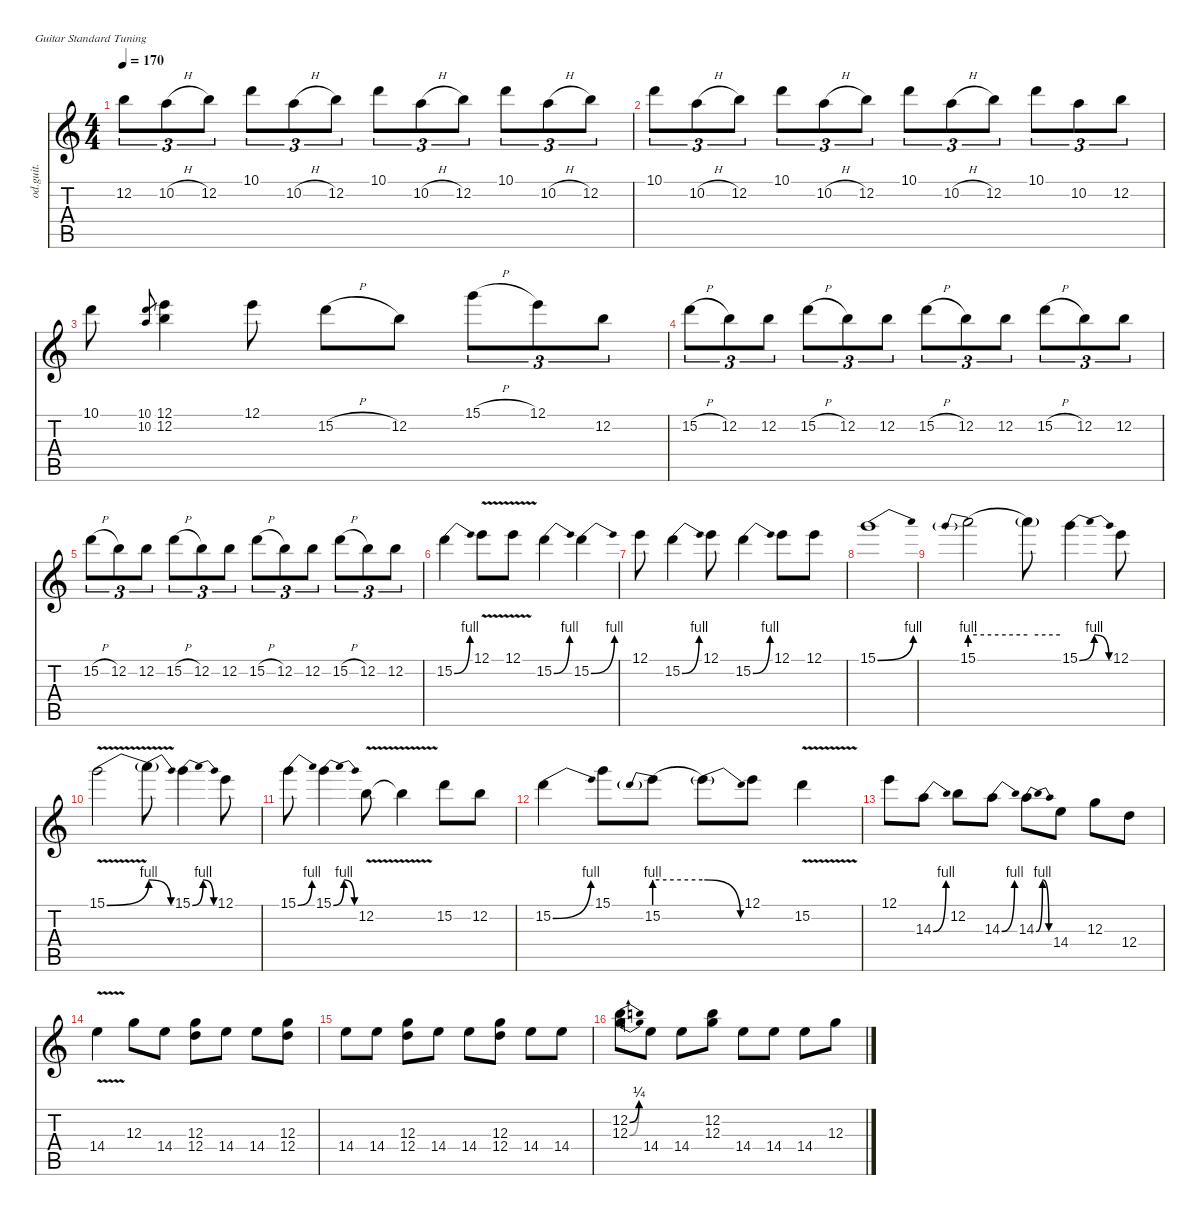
\defaultSystemsLayout 4
\hideDynamics
\bracketExtendMode nobrackets
\otherSystemsTrackNameOrientation horizontal
\track ("Lead Guitar" "od.guit.") {instrument overdrivenguitar}
\staff {score tabs}
\tuning (E4 B3 G3 D3 A2 E2)
\ts (4 4)
\tempo 170
\clef g2
\ks c
12.2.8{tu (3 2) dy f beam Down} 10.2{h}.8{tu (3 2) beam Down} 12.2.8{tu (3 2) beam Down} 10.1.8{tu (3 2) beam Down} 10.2{h}.8{tu (3 2) beam Down} 12.2.8{tu (3 2) beam Down} 10.1.8{tu (3 2) beam Down} 10.2{h}.8{tu (3 2) beam Down} 12.2.8{tu (3 2) beam Down} 10.1.8{tu (3 2) beam Down} 10.2{h}.8{tu (3 2) beam Down} 12.2.8{tu (3 2) beam Down} |
10.1.8{tu (3 2) beam Down} 10.2{h}.8{tu (3 2) beam Down} 12.2.8{tu (3 2) beam Down} 10.1.8{tu (3 2) beam Down} 10.2{h}.8{tu (3 2) beam Down} 12.2.8{tu (3 2) beam Down} 10.1.8{tu (3 2) beam Down} 10.2{h}.8{tu (3 2) beam Down} 12.2.8{tu (3 2) beam Down} 10.1.8{tu (3 2) beam Down} 10.2.8{tu (3 2) beam Down} 12.2.8{tu (3 2) beam Down} |
10.1.8{beam Down} (10.1 10.2).8{gr dy mf beam Up} (12.1 12.2).4{dy f beam Down} 12.1.8{beam Down} 15.2{h}.8{beam Down} 12.2.8{beam Down} 15.1{h}.8{tu (3 2) beam Down} 12.1.8{tu (3 2) beam Down} 12.2.8{tu (3 2) beam Down} |
15.2{h}.8{tu (3 2) beam Down} 12.2.8{tu (3 2) beam Down} 12.2.8{tu (3 2) beam Down} 15.2{h}.8{tu (3 2) beam Down} 12.2.8{tu (3 2) beam Down} 12.2.8{tu (3 2) beam Down} 15.2{h}.8{tu (3 2) beam Down} 12.2.8{tu (3 2) beam Down} 12.2.8{tu (3 2) beam Down} 15.2{h}.8{tu (3 2) beam Down} 12.2.8{tu (3 2) beam Down} 12.2.8{tu (3 2) beam Down} |
15.2{h}.8{tu (3 2) beam Down} 12.2.8{tu (3 2) beam Down} 12.2.8{tu (3 2) beam Down} 15.2{h}.8{tu (3 2) beam Down} 12.2.8{tu (3 2) beam Down} 12.2.8{tu (3 2) beam Down} 15.2{h}.8{tu (3 2) beam Down} 12.2.8{tu (3 2) beam Down} 12.2.8{tu (3 2) beam Down} 15.2{h}.8{tu (3 2) beam Down} 12.2.8{tu (3 2) beam Down} 12.2.8{tu (3 2) beam Down} |
15.2{be (bend 0 0 30 4)}.4{beam Down} 12.1{v}.8{beam Down} 12.1{v}.8{beam Down} 15.2{be (bend 0 0 30 4)}.4{beam Down} 15.2{be (bend 0 0 30 4)}.4{beam Down} |
12.1.8{beam Down} 15.2{be (bend 0 0 30 4)}.4{beam Down} 12.1.8{beam Down} 15.2{be (bend 0 0 30 4)}.4{beam Down} 12.1.8{beam Down} 12.1.8{beam Down} |
15.1{be (bend 0 0 30 4)}.1{beam Down} |
15.1{be (prebend 0 4 60 4)}.2{beam Down} 15.1{be (hold 0 4 60 4) t}.8{beam Down} 15.1{be (bendrelease 0 0 15 4 30 4 45 0)}.4{beam Down} 12.1.8{beam Down} |
15.1{be (bend 0 0 60 4) v}.2{beam Down} 15.1{be (release 0 4 60 0) t}.8{beam Down} 15.1{be (bendrelease 0 0 15 4 30 4 45 0)}.4{beam Down} 12.1.8{beam Down} |
15.1{be (bend 0 0 30 4)}.8{beam Down} 15.1{be (bendrelease 0 0 15 4 30 4 45 0)}.4{beam Down} 12.2{v}.8{beam Down} 12.2{v t}.4{beam Down} 15.2.8{beam Down} 12.2.8{beam Down} |
15.2{be (bend 0 0 30 4)}.4{beam Down} 15.1.8{beam Down} 15.2{be (prebend 0 4 60 4)}.8{beam Down} 15.2{be (release 0 4 60 0) t}.8{beam Down} 12.1.8{beam Down} 15.2{v}.4{beam Down} |
12.1.8{beam Down} 14.3{be (bend 0 0 30 4)}.8{beam Down} 12.2.8{beam Down} 14.3{be (bend 0 0 30 4)}.8{beam Down} 14.3{be (bendrelease 0 0 15 4 30 4 45 0)}.8{beam Down} 14.4.8{beam Down} 12.3.8{beam Down} 12.4.8{beam Down} |
14.4{v}.4{beam Down} 12.3.8{beam Down} 14.4.8{beam Down} (12.3 12.4).8{beam Down} 14.4.8{beam Down} 14.4.8{beam Down} (12.3 12.4).8{beam Down} |
14.4.8{beam Down} 14.4.8{beam Down} (12.3 12.4).8{beam Down} 14.4.8{beam Down} 14.4.8{beam Down} (12.3 12.4).8{beam Down} 14.4.8{beam Down} 14.4.8{beam Down} |
(12.2{be (bend 0 0 30 1)} 12.3{be (bend 0 0 30 1)}).8{beam Down} 14.4.8{beam Down} 14.4.8{beam Down} (12.2 12.3).8{beam Down} 14.4.8{beam Down} 14.4.8{beam Down} 14.4.8{beam Down} 12.3.8{beam Down}
